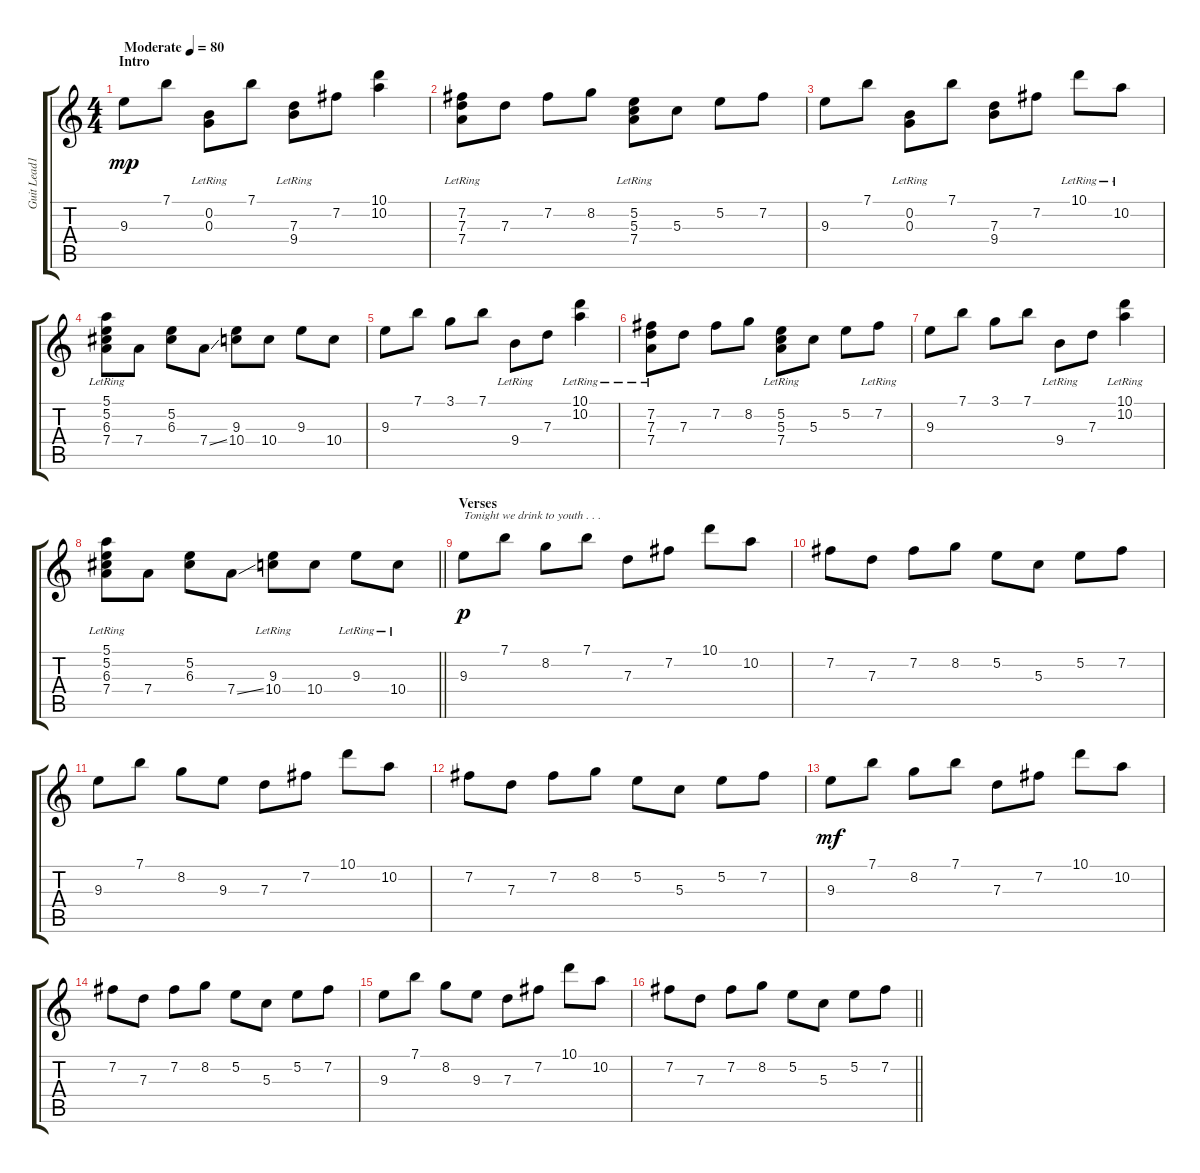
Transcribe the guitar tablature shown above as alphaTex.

\track ("Guit Lead1" "Guit Lead1") {instrument distortionguitar}
\staff {score tabs}
\tuning (E4 B3 G3 D3 A2 E2) {hide}
\ts (4 4)
\section ("" "Intro")
\tempo (80 "Moderate")
\clef g2
\ks c
9.3.8{dy mp instrument distortionguitar} 7.1.8 (0.2{lr} 0.3{lr}).8 7.1.8 (7.3 9.4{lr}).8 7.2.8 (10.1 10.2).4 |
(7.2{lr} 7.3{lr} 7.4{lr}).8 7.3.8 7.2.8 8.2.8 (5.2{lr} 5.3{lr} 7.4{lr}).8 5.3.8 5.2.8 7.2.8 |
9.3.8 7.1.8 (0.2{lr} 0.3{lr}).8 7.1.8 (7.3 9.4).8 7.2.8 10.1{lr}.8 10.2{lr}.8 |
(5.1{lr} 5.2{lr} 6.3{lr} 7.4{lr}).8 7.4.8 (5.2 6.3).8 7.4{ss}.8 (9.3 10.4).8 10.4.8 9.3.8 10.4.8 |
9.3.8 7.1.8 3.1.8 7.1.8 9.4{lr}.8 7.3.8 (10.1{lr} 10.2{lr}).4 |
(7.2{lr} 7.3{lr} 7.4{lr}).8 7.3.8 7.2.8 8.2.8 (5.2{lr} 5.3{lr} 7.4{lr}).8 5.3.8 5.2.8 7.2{lr}.8 |
9.3.8 7.1.8 3.1.8 7.1.8 9.4{lr}.8 7.3.8 (10.1{lr} 10.2{lr}).4 |
\barLineRight lightlight
(5.1{lr} 5.2{lr} 6.3{lr} 7.4{lr}).8 7.4.8 (5.2 6.3).8 7.4{ss}.8 (9.3{lr} 10.4{lr}).8 10.4.8 9.3{lr}.8 10.4{lr}.8 |
\section ("" "Verses")
9.3.8{txt "Tonight we drink to youth . . ." dy p} 7.1.8 8.2.8 7.1.8 7.3.8 7.2.8 10.1.8 10.2.8 |
7.2.8 7.3.8 7.2.8 8.2.8 5.2.8 5.3.8 5.2.8 7.2.8 |
9.3.8 7.1.8 8.2.8 9.3.8 7.3.8 7.2.8 10.1.8 10.2.8 |
7.2.8 7.3.8 7.2.8 8.2.8 5.2.8 5.3.8 5.2.8 7.2.8 |
9.3.8{dy mf} 7.1.8 8.2.8 7.1.8 7.3.8 7.2.8 10.1.8 10.2.8 |
7.2.8 7.3.8 7.2.8 8.2.8 5.2.8 5.3.8 5.2.8 7.2.8 |
9.3.8 7.1.8 8.2.8 9.3.8 7.3.8 7.2.8 10.1.8 10.2.8 |
\barLineRight lightlight
7.2.8 7.3.8 7.2.8 8.2.8 5.2.8 5.3.8 5.2.8 7.2.8
